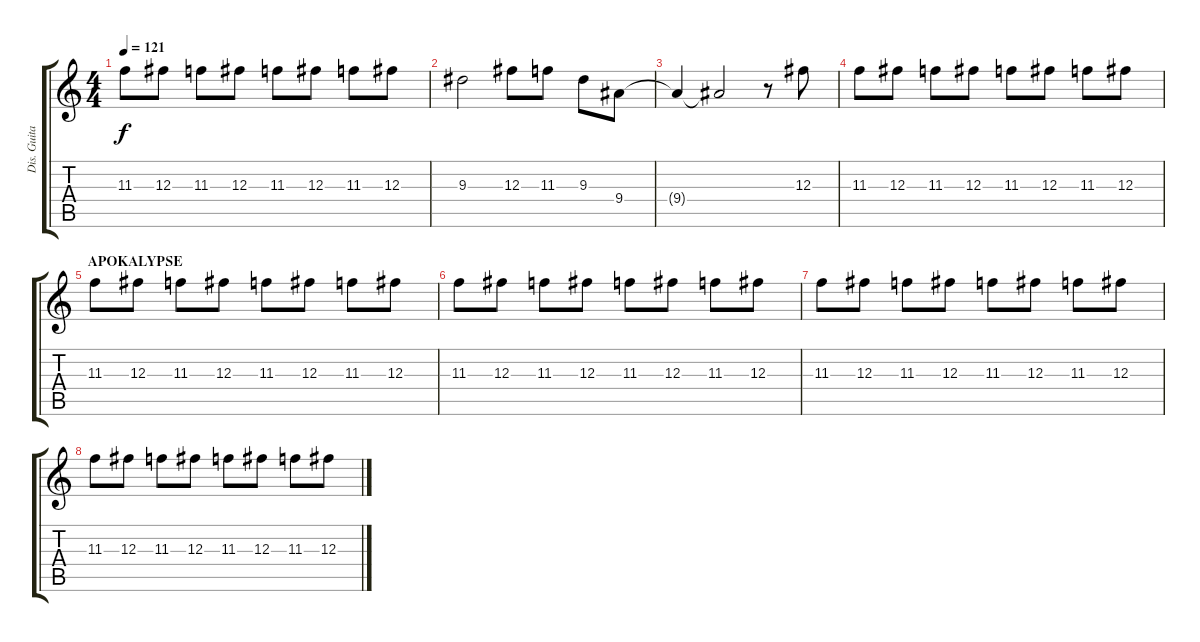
\track ("Dis. Guitar Fills" "Dis. Guita") {instrument distortionguitar}
\staff {score tabs}
\tuning (Eb4 Bb3 Gb3 Db3 Ab2 Eb2) {hide}
\ts (4 4)
\tempo 121
\clef g2
\ks c
11.3.8{dy f} 12.3.8 11.3.8 12.3.8 11.3.8 12.3.8 11.3.8 12.3.8 |
9.3.2{volume 8 instrument distortionguitar} 12.3.8 11.3.8 9.3.8 9.4.8 |
9.4{t}.4 9.4{t}.2 r.8 12.3.8 |
11.3.8 12.3.8 11.3.8 12.3.8 11.3.8 12.3.8 11.3.8 12.3.8 |
\section ("" "APOKALYPSE")
11.3.8{volume 6 instrument electricguitarjazz} 12.3.8 11.3.8 12.3.8 11.3.8{volume 0} 12.3.8 11.3.8 12.3.8 |
11.3.8 12.3.8 11.3.8 12.3.8 11.3.8 12.3.8 11.3.8 12.3.8 |
11.3.8 12.3.8 11.3.8 12.3.8 11.3.8 12.3.8 11.3.8 12.3.8 |
11.3.8 12.3.8 11.3.8 12.3.8 11.3.8 12.3.8 11.3.8 12.3.8
